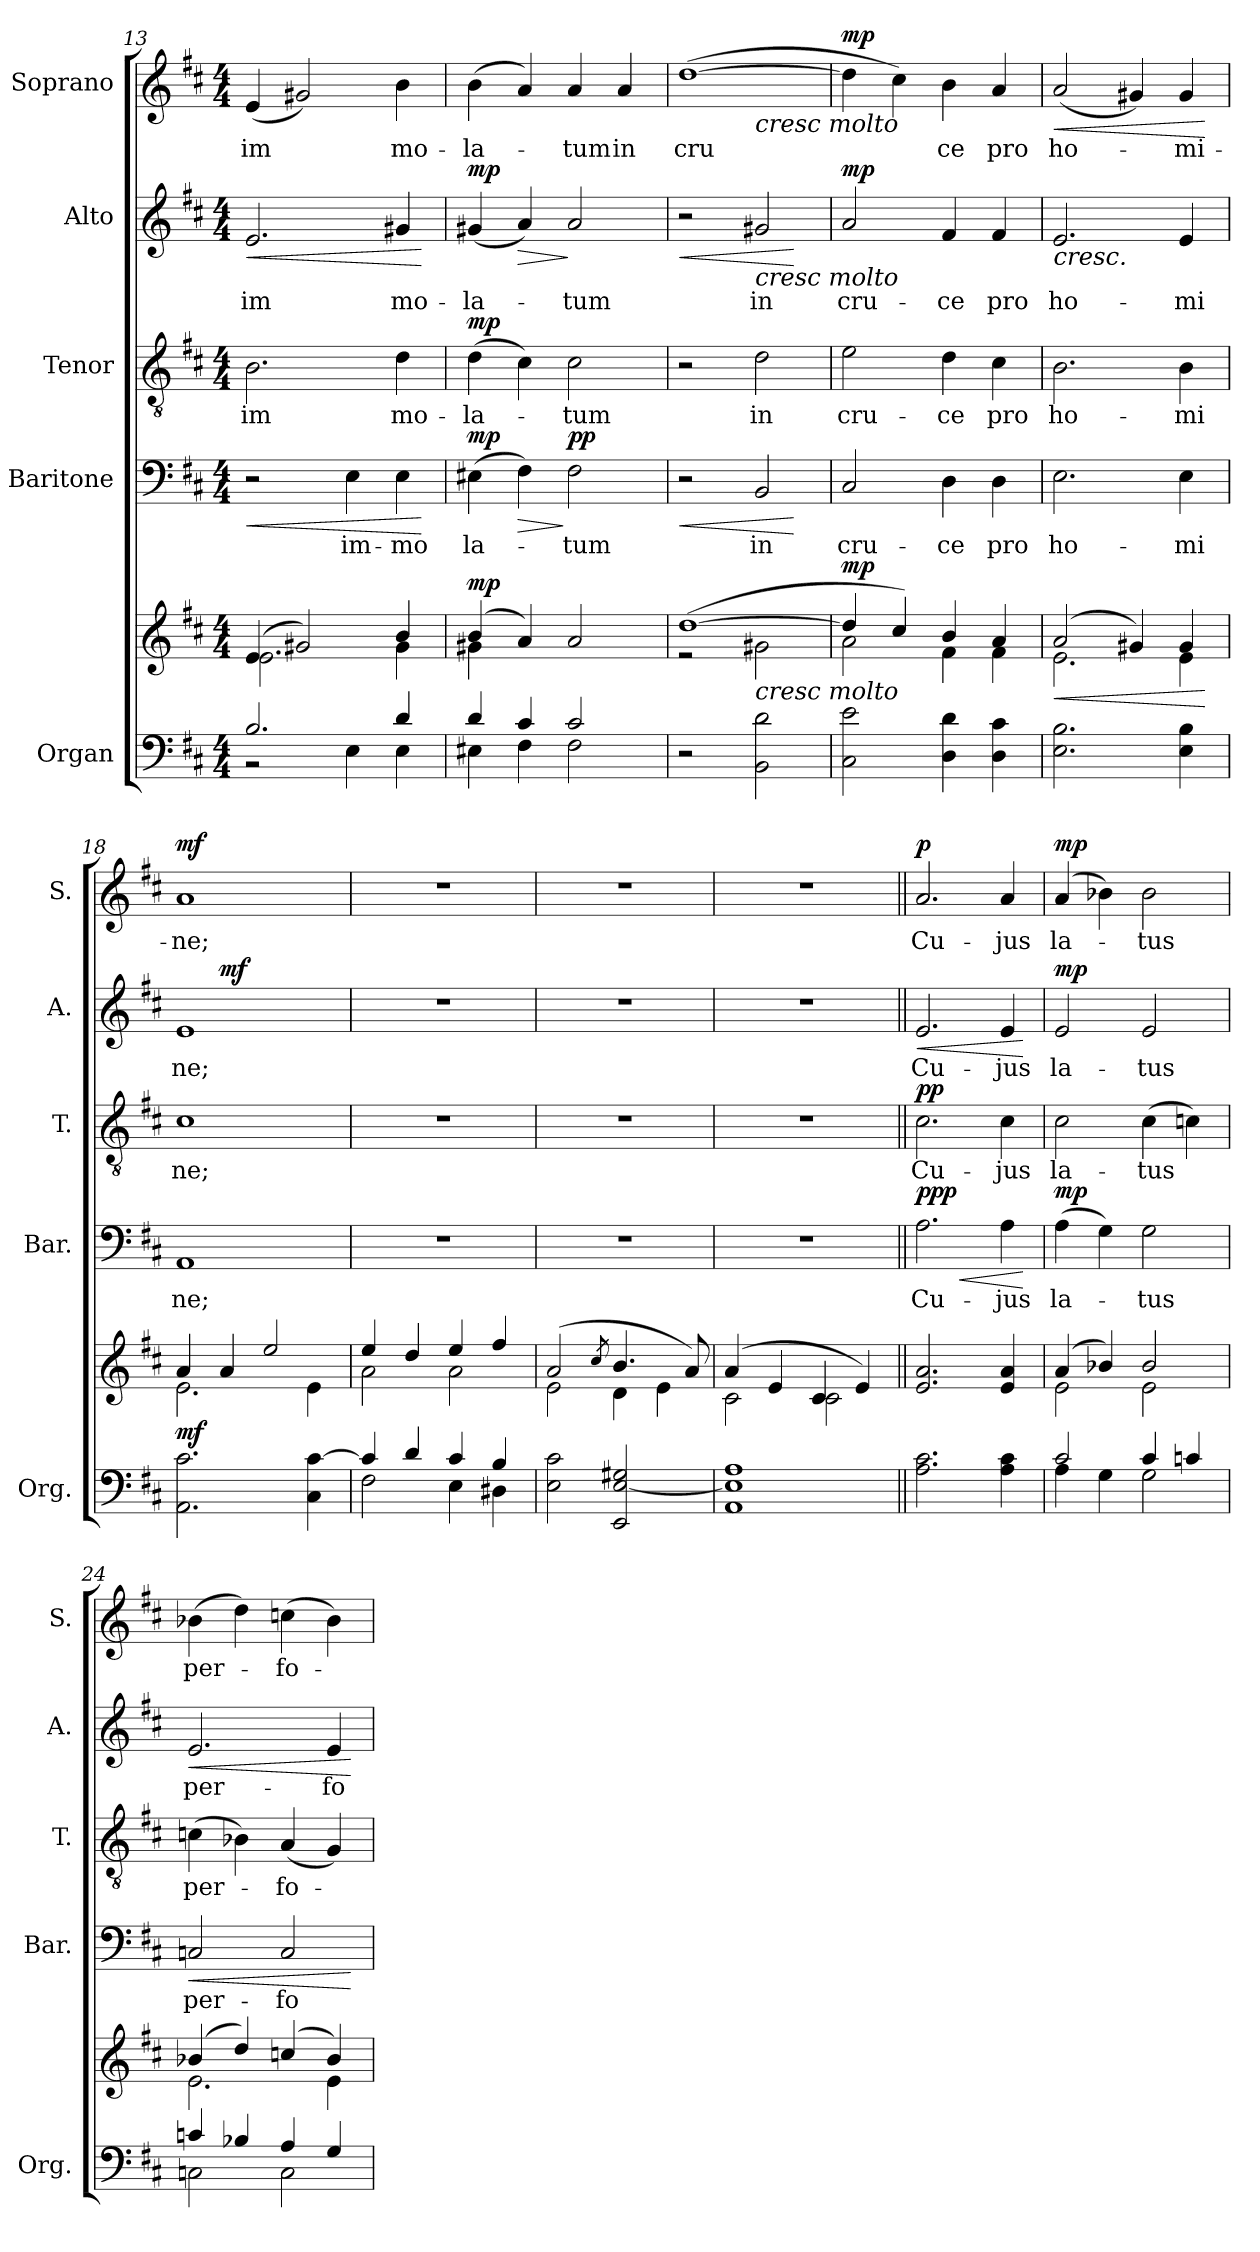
**kern	**kern	**dynam	**kern	**text	**dynam	**kern	**text	**dynam	**kern	**text	**dynam	**kern	**text	**dynam
*part5	*part5	*part5	*part4	*part4	*part4	*part3	*part3	*part3	*part2	*part2	*part2	*part1	*part1	*part1
*staff6	*staff5	*staff5/6	*staff4	*staff4	*staff4	*staff3	*staff3	*staff3	*staff2	*staff2	*staff2	*staff1	*staff1	*staff1
*I"Organ	*	*	*I"Baritone	*	*	*I"Tenor	*	*	*I"Alto	*	*	*I"Soprano	*	*
*I'Org.	*	*	*I'Bar.	*	*	*I'T.	*	*	*I'A.	*	*	*I'S.	*	*
*clefF4	*clefG2	*	*clefF4	*	*	*clefGv2	*	*	*clefG2	*	*	*clefG2	*	*
*k[f#c#]	*k[f#c#]	*	*k[f#c#]	*	*	*k[f#c#]	*	*	*k[f#c#]	*	*	*k[f#c#]	*	*
*M4/4	*M4/4	*	*M4/4	*	*	*M4/4	*	*	*M4/4	*	*	*M4/4	*	*
=13	=13	=13	=13	=13	=13	=13	=13	=13	=13	=13	=13	=13	=13	=13
*^	*^	*	*	*	*	*	*	*	*	*	*	*	*	*
!	!	!	!	!	!	!	!LO:HP:b	!	!LO:LY:b	!	!	!LO:LY:b	!LO:HP:b	!	!LO:LY:b	!
2.B/	2r	(>4e/	2.e\	.	2r	.	<	2.B\	im	.	2.e/	im	<	(<4e/	im	.
.	.	2g#X/)	.	.	.	.	.	.	.	.	.	.	.	2g#X/)	.	.
!	!	!	!	!	!	!LO:LY:b	!	!	!	!	!	!	!	!	!	!
.	4E\	.	.	.	4E\	im-	.	.	.	.	.	.	.	.	.	.
!	!	!	!	!	!	!LO:LY:b	!	!	!LO:LY:b	!	!	!LO:LY:b	!	!	!LO:LY:b	!
4d/	4E\	4b/	4g#\	.	4E\	-mo	.	4d\	mo-	.	4g#X/	mo-	.	4b\	mo-	.
*v	*v	*	*	*	*	*	*	*	*	*	*	*	*	*	*	*
*	*v	*v	*	*	*	*	*	*	*	*	*	*	*	*	*
.	.	.	.	.	[	.	.	.	.	.	[	.	.	.
=14	=14	=14	=14	=14	=14	=14	=14	=14	=14	=14	=14	=14	=14	=14
*^	*^	*	*	*	*	*	*	*	*	*	*	*	*	*
!	!	!	!	!LO:DY:a	!	!LO:LY:b	!LO:DY:a	!	!LO:LY:b	!LO:DY:a	!	!LO:LY:b	!LO:DY:a	!	!LO:LY:b	!
4d/	4E#X\	(>4b/	4g#X\	mp	(>4E#X\	la-	mp	(>4d\	-la-	mp	(<4g#X/	-la-	mp	(>4b\	-la-	.
!	!	!	!	!	!	!	!LO:HP:b	!	!	!	!	!	!LO:HP:b	!	!	!
4c#/	4F#\	4a/)	2.ryy	.	4F#\)	.	>	4c#\)	.	.	4a/)	.	>	4a/)	.	.
!	!	!	!	!	!	!LO:LY:b	!LO:DY:n=1:a	!	!LO:LY:b	!	!	!LO:LY:b	!	!	!LO:LY:b	!
2c#/	2F#\	2a/	.	.	2F#\	-tum	] pp	2c#\	-tum	.	2a/	-tum	]	4a/	-tum	.
!	!	!	!	!	!	!	!	!	!	!	!	!	!	!	!LO:LY:b	!
.	.	.	.	.	.	.	.	.	.	.	.	.	.	4a/	in	.
*v	*v	*	*	*	*	*	*	*	*	*	*	*	*	*	*	*
=15	=15	=15	=15	=15	=15	=15	=15	=15	=15	=15	=15	=15	=15	=15	=15
!	!	!	!	!	!	!LO:HP:b	!	!	!	!	!	!LO:HP:b	!	!LO:LY:b	!
*	*	*	*	*	*	*	*	*	*	*	*	*	*^	*	*
2r	(>[1dd	2r	.	2r	.	<	2r	.	.	2r	.	<	(>[1dd	2ryy	cru-	.
!	!	!	!	!	!	!	!	!	!	!	!	!	!	!LO:TX:b:i:t=cresc molto	!	!
!	!	!	!	!	!	!	!	!	!	!LO:TX:b:i:t=cresc molto	!	!	!	!	!	!
!	!	!LO:TX:b:i:t=cresc molto	!	!	!	!	!	!	!	!	!	!	!	!	!	!
!	!	!	!	!	!LO:LY:b	!	!	!LO:LY:b	!	!	!LO:LY:b	!	!	!	!	!
2BB\ 2d\	.	2g#X\	.	2BB/	in	.	2d\	in	.	2g#X/	in	.	.	2ryy	.	.
*	*v	*v	*	*	*	*	*	*	*	*	*	*	*	*	*	*
.	.	.	.	.	[	.	.	.	.	.	[	.	.	.	.
!!LO:LB:g=z
=16	=16	=16	=16	=16	=16	=16	=16	=16	=16	=16	=16	=16	=16	=16	=16
*	*^	*	*	*	*	*	*	*	*	*	*	*	*	*	*
!	!	!	!LO:DY:a	!	!LO:LY:b	!	!	!LO:LY:b	!	!	!LO:LY:b	!LO:DY:a	!	!	!	!LO:DY:a
*	*	*	*	*	*	*	*	*	*	*	*	*	*v	*v	*	*
2C#\ 2e\	4dd/]	2a\	mp	2C#/	cru-	.	2e\	cru-	.	2a/	cru-	mp	4dd\]	--	mp
.	4cc#/)	.	.	.	.	.	.	.	.	.	.	.	4cc#\)	.	.
!	!	!	!	!	!LO:LY:b	!	!	!LO:LY:b	!	!	!LO:LY:b	!	!	!LO:LY:b	!
4D\ 4d\	4b/	4f#\	.	4D\	ce	.	4d\	ce	.	4f#/	ce	.	4b\	ce	.
!	!	!	!	!	!LO:LY:b	!	!	!LO:LY:b	!	!	!LO:LY:b	!	!	!LO:LY:b	!
4D\ 4c#\	4a/	4f#\	.	4D\	pro	.	4c#\	pro	.	4f#/	pro	.	4a/	pro	.
=17	=17	=17	=17	=17	=17	=17	=17	=17	=17	=17	=17	=17	=17	=17	=17
!	!	!	!LO:HP:b	!	!LO:LY:b	!	!	!LO:LY:b	!	!	!LO:LY:b	!LO:HP:b	!	!LO:LY:b	!LO:HP:b
2.E\ 2.B\	(>2a/	2.e\	<	2.E\	ho-	.	2.B\	ho-	.	2.e/	ho-	<	(<2a/	ho-	<
.	4g#X/)	.	.	.	.	.	.	.	.	.	.	.	4g#X/)	.	.
!	!	!	!	!	!LO:LY:b	!	!	!LO:LY:b	!	!	!LO:LY:b	!	!	!LO:LY:b	!
4E\ 4B\	4g#/	4e\	.	4E\	-mi	.	4B\	-mi	.	4e/	-mi	.	4g#/	-mi-	.
*	*v	*v	*	*	*	*	*	*	*	*	*	*	*	*	*
.	.	[	.	.	.	.	.	.	.	.	.	.	.	[
=18	=18	=18	=18	=18	=18	=18	=18	=18	=18	=18	=18	=18	=18	=18
*	*^	*	*	*	*	*	*	*	*	*	*	*	*	*
!	!	!	!LO:DY:b	!	!LO:LY:b	!	!	!LO:LY:b	!	!	!LO:LY:b	!	!	!LO:LY:b	!LO:DY:b
*	*	*	*	*	*	*	*	*	*	*^	*	*	*	*	*
2.AA\ 2.c#\	4a/	2.e\	mf	1AA	ne;	.	1c#	ne;	.	1e	4ryy	ne;	.	1a	-ne;	mf
!	!	!	!	!	!	!	!	!	!	!	!	!	!LO:DY:b	!	!	!
.	4a/	.	.	.	.	.	.	.	.	.	2.ryy	.	mf	.	.	.
.	2ee/	.	.	.	.	.	.	.	.	.	.	.	.	.	.	.
4C#\ [4c#\	.	4e\	.	.	.	.	.	.	.	.	.	.	.	.	.	.
*	*v	*v	*	*	*	*	*	*	*	*	*	*	*	*	*	*
.	.	.	.	.	.	.	.	.	.	.	.	[	.	.	.
*	*	*	*	*	*	*	*	*	*v	*v	*	*	*	*	*
=19	=19	=19	=19	=19	=19	=19	=19	=19	=19	=19	=19	=19	=19	=19
*^	*^	*	*	*	*	*	*	*	*	*	*	*	*	*
4c#/]	2F#\	4ee/	2a\	.	1r	.	.	1r	.	.	1r	.	.	1r	.	.
4d/	.	4dd/	.	.	.	.	.	.	.	.	.	.	.	.	.	.
4c#/	4E\	4ee/	2a\	.	.	.	.	.	.	.	.	.	.	.	.	.
4B/	4D#X\	4ff#/	.	.	.	.	.	.	.	.	.	.	.	.	.	.
*v	*v	*	*	*	*	*	*	*	*	*	*	*	*	*	*	*
=20	=20	=20	=20	=20	=20	=20	=20	=20	=20	=20	=20	=20	=20	=20	=20
2E\ 2c#\	(>2a/	2e\	.	1r	.	.	1r	.	.	1r	.	.	1r	.	.
.	8qcc#/	.	.	.	.	.	.	.	.	.	.	.	.	.	.
2EE/ [2E/ 2G#X/	4.b/	4d\	.	.	.	.	.	.	.	.	.	.	.	.	.
.	.	4e\	.	.	.	.	.	.	.	.	.	.	.	.	.
.	8a/)	.	.	.	.	.	.	.	.	.	.	.	.	.	.
!!LO:PB:g=z
=21	=21	=21	=21	=21	=21	=21	=21	=21	=21	=21	=21	=21	=21	=21	=21
1AA 1E] 1A	(>4a/	2c#\	.	1r	.	.	1r	.	.	1r	.	.	1r	.	.
.	4e/	.	.	.	.	.	.	.	.	.	.	.	.	.	.
.	4c#/	2c#\	.	.	.	.	.	.	.	.	.	.	.	.	.
.	4e/)	.	.	.	.	.	.	.	.	.	.	.	.	.	.
*	*v	*v	*	*	*	*	*	*	*	*	*	*	*	*	*
=22||	=22||	=22||	=22||	=22||	=22||	=22||	=22||	=22||	=22||	=22||	=22||	=22||	=22||	=22||
!	!	!	!	!LO:LY:b	!LO:HP:b	!	!LO:LY:b	!	!	!LO:LY:b	!LO:HP:b	!	!LO:LY:b	!
!	!	!	!	!	!LO:DY:n=1:b	!	!	!	!	!	!	!	!	!
!	!	!	!	!	!LO:DY:n=2:a	!	!	!	!	!	!	!	!	!
!	!	!	!	!	!LO:DY:n=3:b	!	!	!LO:DY:b	!	!	!	!	!	!
!	!	!	!	!	!	!	!	!LO:DY:n=1:b	!	!	!	!	!	!LO:DY:b
2.A\ 2.c#\	2.e/ 2.a/	.	2.A\	Cu-	< p p p	2.c#\	Cu-	p p	2.e/	Cu-	<	2.a/	Cu-	p
!	!	!	!	!LO:LY:b	!	!	!LO:LY:b	!	!	!LO:LY:b	!	!	!LO:LY:b	!
4A\ 4c#\	4e/ 4a/	.	4A\	-jus	.	4c#\	-jus	.	4e/	-jus	.	4a/	-jus	.
.	.	.	.	.	[	.	.	.	.	.	[	.	.	.
=23	=23	=23	=23	=23	=23	=23	=23	=23	=23	=23	=23	=23	=23	=23
*^	*^	*	*	*	*	*	*	*	*	*	*	*	*	*
!	!	!	!	!	!	!LO:LY:b	!LO:DY:a	!	!LO:LY:b	!	!	!LO:LY:b	!LO:DY:a	!	!LO:LY:b	!LO:DY:a
2c#/	4A\	(>4a/	2e\	.	(>4A\	la-	mp	2c#\	la-	.	2e/	la-	mp	(>4a/	la-	mp
.	4G\	4b-X/)	.	.	4G\)	.	.	.	.	.	.	.	.	4b-X\)	.	.
!	!	!	!	!	!	!LO:LY:b	!	!	!LO:LY:b	!	!	!LO:LY:b	!	!	!LO:LY:b	!
4c#/	2G\	2b-/	2e\	.	2G\	-tus	.	(>4c#\	-tus	.	2e/	-tus	.	2b-\	-tus	.
4cn/	.	.	.	.	.	.	.	4cn\)	.	.	.	.	.	.	.	.
=24	=24	=24	=24	=24	=24	=24	=24	=24	=24	=24	=24	=24	=24	=24	=24	=24
!	!	!	!	!	!	!LO:LY:b	!LO:HP:b	!	!LO:LY:b	!	!	!LO:LY:b	!LO:HP:b	!	!LO:LY:b	!
4cn/	2Cn\	(>4b-X/	2.e\	.	2Cn/	per-	<	(>4cn\	per-	.	2.e/	per-	<	(>4b-X\	per-	.
4B-X/	.	4dd/)	.	.	.	.	.	4B-X\)	.	.	.	.	.	4dd\)	.	.
!	!	!	!	!	!	!LO:LY:b	!	!	!LO:LY:b	!	!	!	!	!	!LO:LY:b	!
4A/	2C\	(>4ccn/	.	.	2C/	-fo-	.	(<4A/	-fo-	.	.	.	.	(>4ccn\	-fo-	.
!	!	!	!	!	!	!	!	!	!	!	!	!LO:LY:b	!	!	!	!
4G/	.	4b-/)	4e\	.	.	.	.	4G/)	.	.	4e/	-fo-	.	4b-\)	.	.
*v	*v	*	*	*	*	*	*	*	*	*	*	*	*	*	*	*
*	*v	*v	*	*	*	*	*	*	*	*	*	*	*	*	*
.	.	.	.	.	[	.	.	.	.	.	[	.	.	.
=	=	=	=	=	=	=	=	=	=	=	=	=	=	=
*-	*-	*-	*-	*-	*-	*-	*-	*-	*-	*-	*-	*-	*-	*-
